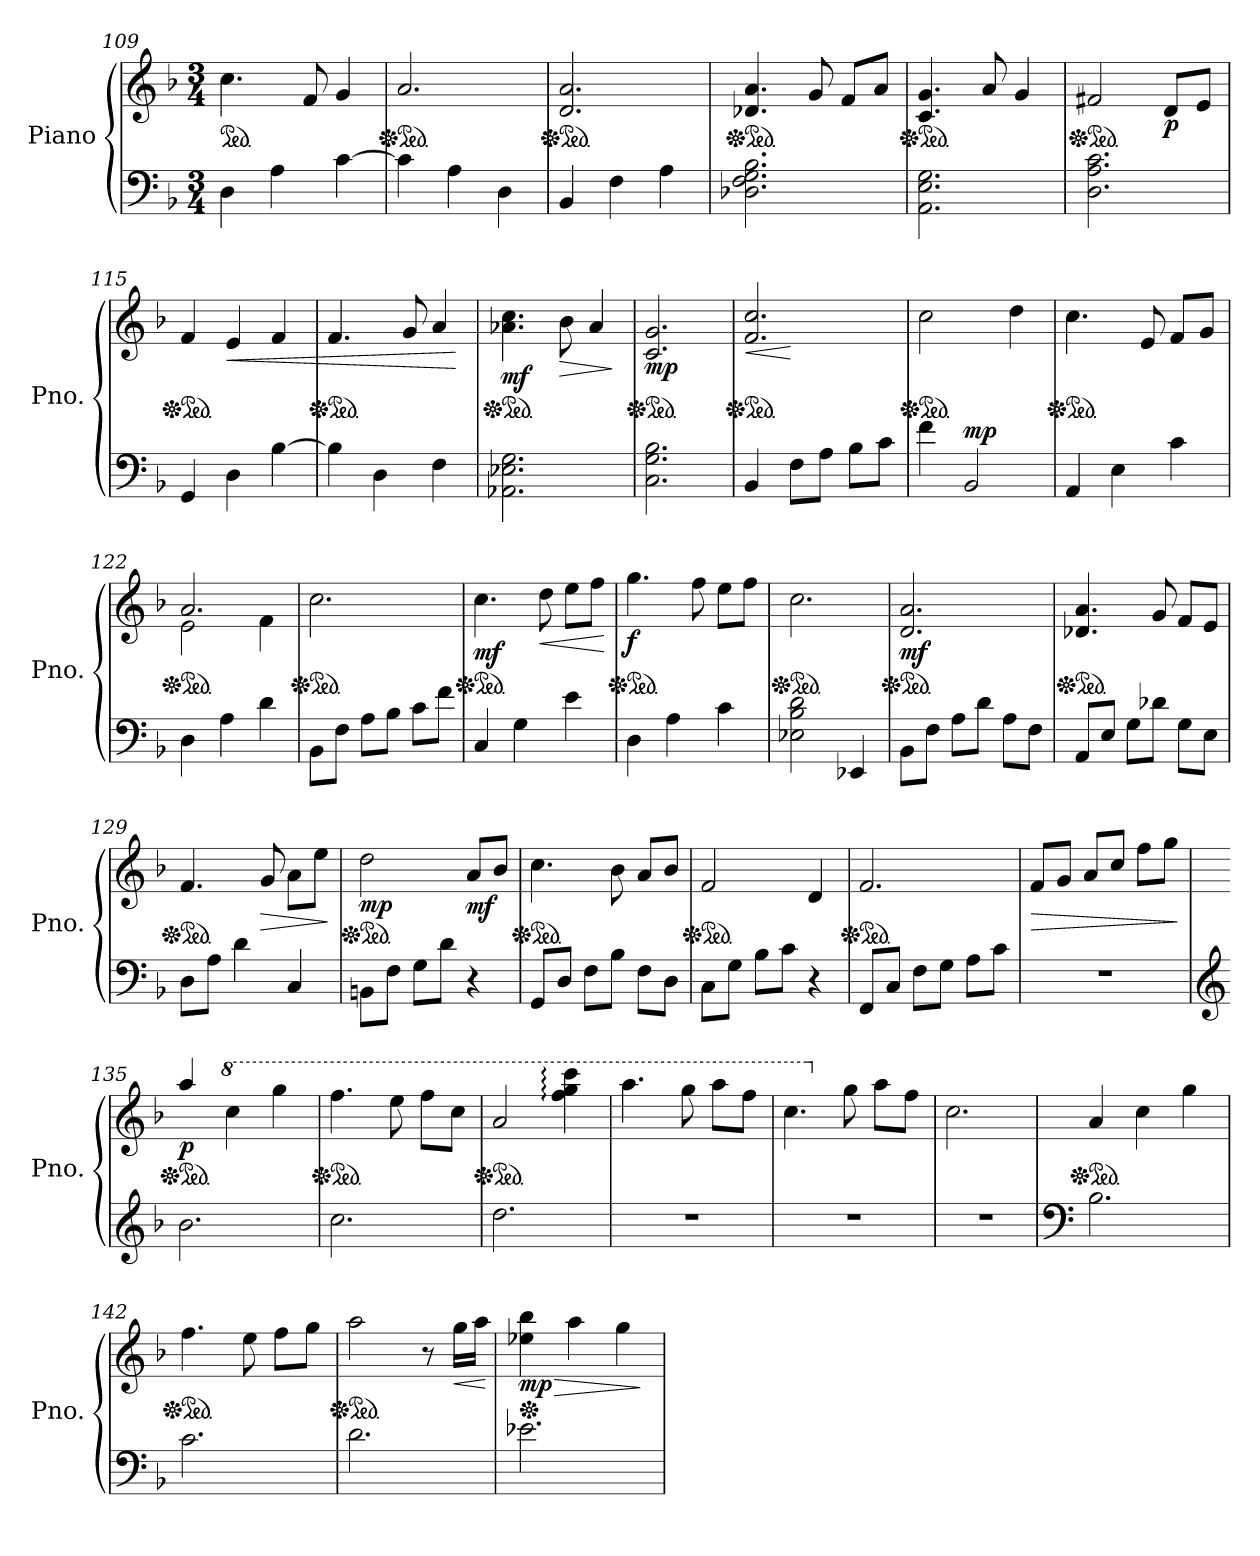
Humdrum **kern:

**kern	**kern	**dynam
*part1	*part1	*part1
*staff2	*staff1	*staff1/2
*I"Piano	*	*
*I'Pno.	*	*
*clefF4	*clefG2	*
*k[b-]	*k[b-]	*
*M3/4	*M3/4	*
*	*ped	*
=109	=109	=109
4D\	4.cc\	.
4A\	.	.
.	8f/	.
[4c\	4g/	.
=110	=110	=110
*	*Xped	*
*	*ped	*
4c\]	2.a/	.
4A\	.	.
4D\	.	.
=111	=111	=111
*	*Xped	*
*	*ped	*
4BB-/	2.d/ 2.a/	.
4F\	.	.
4A\	.	.
=112	=112	=112
*	*Xped	*
*	*ped	*
2.D-X\ 2.F\ 2.G\ 2.B-\	4.d-X/ 4.a/	.
.	8g/	.
.	8f/L	.
.	8a/J	.
=113	=113	=113
*	*Xped	*
*	*ped	*
2.AA\ 2.E\ 2.G\	4.c/ 4.g/	.
.	8a/	.
.	4g/	.
=114	=114	=114
*	*Xped	*
*	*ped	*
2.D\ 2.A\ 2.c\	2f#X/	.
!	!	!LO:DY:b
.	8d/L	p
.	8e/J	.
=115	=115	=115
*	*Xped	*
*	*ped	*
4GG/	4f/	.
!	!	!LO:HP:b
4D\	4e/	<
[4B-\	4f/	.
=116	=116	=116
*	*Xped	*
*	*ped	*
4B-\]	4.f/	.
4D\	.	.
.	8g/	.
4F\	4a/	.
.	.	[
!!LO:LB:g=z
=117	=117	=117
*	*Xped	*
*	*ped	*
!	!	!LO:DY:b
2.AA-X\ 2.E-X\ 2.G\	4.a-X\ 4.cc\	mf
!	!	!LO:HP:b
.	8b-\	>
.	4a-/	.
.	.	]
=118	=118	=118
*	*Xped	*
*	*ped	*
!	!	!LO:DY:b
2.C\ 2.G\ 2.B-\	2.c/ 2.g/	mp
=119	=119	=119
*	*Xped	*
*	*ped	*
!	!	!LO:HP:b
4BB-/	2.f/ 2.cc/	<
8F\L	.	[
8A\J	.	.
8B-\L	.	.
8c\J	.	.
=120	=120	=120
*	*Xped	*
*	*ped	*
4f\	2cc\	.
!	!	!LO:DY:a=2
2BB-/	.	mp
.	4dd\	.
=121	=121	=121
*	*Xped	*
*	*ped	*
4AA/	4.cc\	.
4E\	.	.
.	8e/	.
4c\	8f/L	.
.	8g/J	.
=122	=122	=122
*	*Xped	*
*	*ped	*
*	*^	*
4D\	2.a/	2e\	.
4A\	.	.	.
4d\	.	4f\	.
*	*v	*v	*
=123	=123	=123
*	*Xped	*
*	*ped	*
8BB-\L	2.cc\	.
8F\J	.	.
8A\L	.	.
8B-\J	.	.
8c\L	.	.
8f\J	.	.
=124	=124	=124
*	*Xped	*
*	*ped	*
!	!	!LO:DY:b
4C/	4.cc\	mf
4G\	.	.
!	!	!LO:HP:b
.	8dd\	<
4e\	8ee\L	.
.	8ff\J	.
.	.	[
=125	=125	=125
*	*Xped	*
*	*ped	*
!	!	!LO:DY:b
4D\	4.gg\	f
4A\	.	.
.	8ff\	.
4c\	8ee\L	.
.	8ff\J	.
!!LO:LB:g=z
=126	=126	=126
*	*Xped	*
*	*ped	*
2E-X\ 2B-\ 2d\	2.cc\	.
4EE-X/	.	.
=127	=127	=127
*	*Xped	*
*	*ped	*
!	!	!LO:DY:b
8BB-\L	2.d/ 2.a/	mf
8F\J	.	.
8A\L	.	.
8d\J	.	.
8A\L	.	.
8F\J	.	.
=128	=128	=128
*	*Xped	*
*	*ped	*
8AA/L	4.d-X/ 4.a/	.
8E/J	.	.
8G\L	.	.
8d-X\J	8g/	.
8G\L	8f/L	.
8E\J	8e/J	.
=129	=129	=129
*	*Xped	*
*	*ped	*
8D\L	4.f/	.
8A\J	.	.
4d\	.	.
!	!	!LO:HP:b
.	8g/	>
4C/	8a\L	.
.	8ee\J	.
.	.	]
=130	=130	=130
*	*Xped	*
*	*ped	*
!	!	!LO:DY:b
8BBn\L	2dd\	mp
8F\J	.	.
8G\L	.	.
8d\J	.	.
!	!	!LO:DY:b
4r	8a/L	mf
.	8b-/J	.
=131	=131	=131
*	*Xped	*
*	*ped	*
8GG/L	4.cc\	.
8D/J	.	.
8F\L	.	.
8B-\J	8b-\	.
8F\L	8a/L	.
8D\J	8b-/J	.
=132	=132	=132
*	*Xped	*
*	*ped	*
8C\L	2f/	.
8G\J	.	.
8B-\L	.	.
8c\J	.	.
4r	4d/	.
!!LO:LB:g=z
=133	=133	=133
*	*Xped	*
*	*ped	*
8FF/L	2.f/	.
8C/J	.	.
8F\L	.	.
8G\J	.	.
8A\L	.	.
8c\J	.	.
=134	=134	=134
!	!	!LO:HP:b
2.r	8f/L	>
.	8g/J	.
.	8a/L	.
.	8cc/J	.
.	8ff\L	.
.	8gg\J	.
.	.	]
=135	=135	=135
*clefG2	*	*
*	*Xped	*
*	*ped	*
!	!	!LO:DY:b
2.b-\	4aa/	p
*	*8va	*
.	4ccc\	.
.	4ggg\	.
=136	=136	=136
*	*Xped	*
*	*ped	*
2.cc\	4.fff\	.
.	8eee\	.
.	8fff\L	.
.	8ccc\J	.
=137	=137	=137
*	*Xped	*
*	*ped	*
2.dd\	2aa/	.
.	4fff\: 4ggg\: 4cccc\:	.
=138	=138	=138
2.r	4.aaa\	.
.	8ggg\	.
.	8aaa\L	.
.	8fff\J	.
=139	=139	=139
2.r	4.ccc\	.
*	*X8va	*
.	8gg\	.
.	8aa\L	.
.	8ff\J	.
=140	=140	=140
2.r	2.cc\	.
=141	=141	=141
*clefF4	*	*
*	*Xped	*
*	*ped	*
2.B-\	4a/	.
.	4cc\	.
.	4gg\	.
!!LO:LB:g=z
=142	=142	=142
*	*Xped	*
*	*ped	*
2.c\	4.ff\	.
.	8ee\	.
.	8ff\L	.
.	8gg\J	.
=143	=143	=143
*	*Xped	*
*	*ped	*
2.d\	2aa\	.
.	8r	.
!	!	!LO:HP:b
.	16gg\LL	<
.	16aa\JJ	.
.	.	[
=144	=144	=144
*	*Xped	*
!	!	!LO:HP:b
!	!	!LO:DY:n=1:b
2.e-X\	4ee-X\ 4bb-\	> mp
.	4aa\	.
.	4gg\	.
.	.	]
=	=	=
*-	*-	*-
